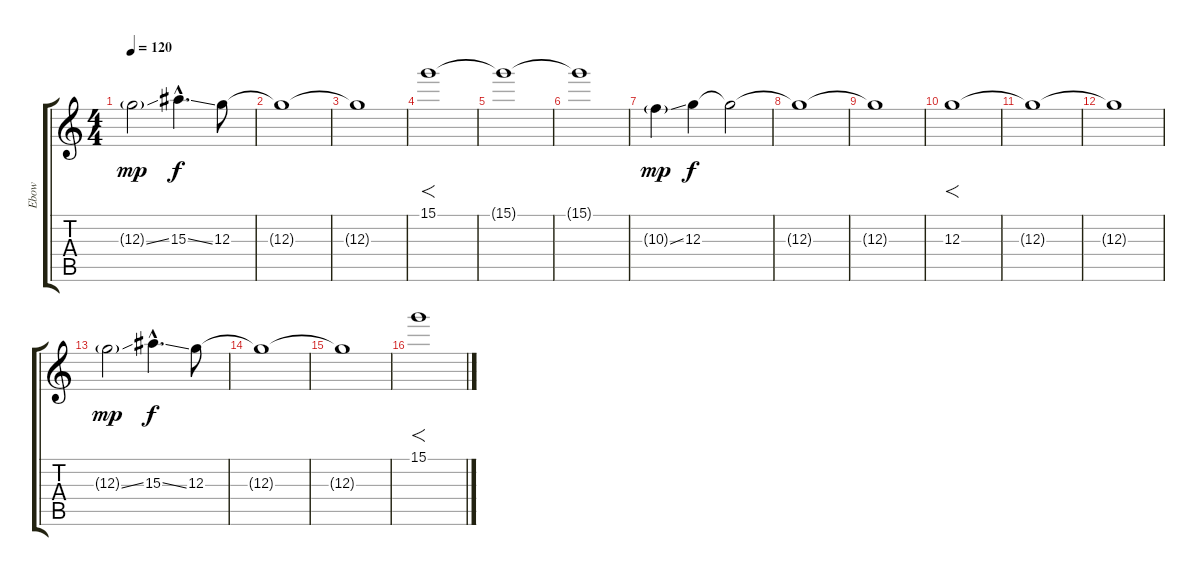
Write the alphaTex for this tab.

\track ("Ebow" "Ebow") {instrument distortionguitar}
\staff {score tabs}
\tuning (E4 B3 G3 D3 A2 E2) {hide}
\ts (4 4)
\tempo 120
\clef g2
\ks c
12.3{ss g}.2{dy mp} 15.3{ss hac}.4{d dy f} 12.3.8 |
12.3{t}.1 |
12.3{t}.1 |
15.1.1{f} |
15.1{t}.1 |
15.1{t}.1 |
10.3{ss g}.4{dy mp} 12.3.4{dy f} 12.3{t}.2 |
12.3{t}.1 |
12.3{t}.1 |
12.3.1{f volume 9} |
12.3{t}.1 |
12.3{t}.1 |
12.3{ss g}.2{dy mp} 15.3{ss hac}.4{d dy f} 12.3.8 |
12.3{t}.1 |
12.3{t}.1 |
15.1.1{f}
